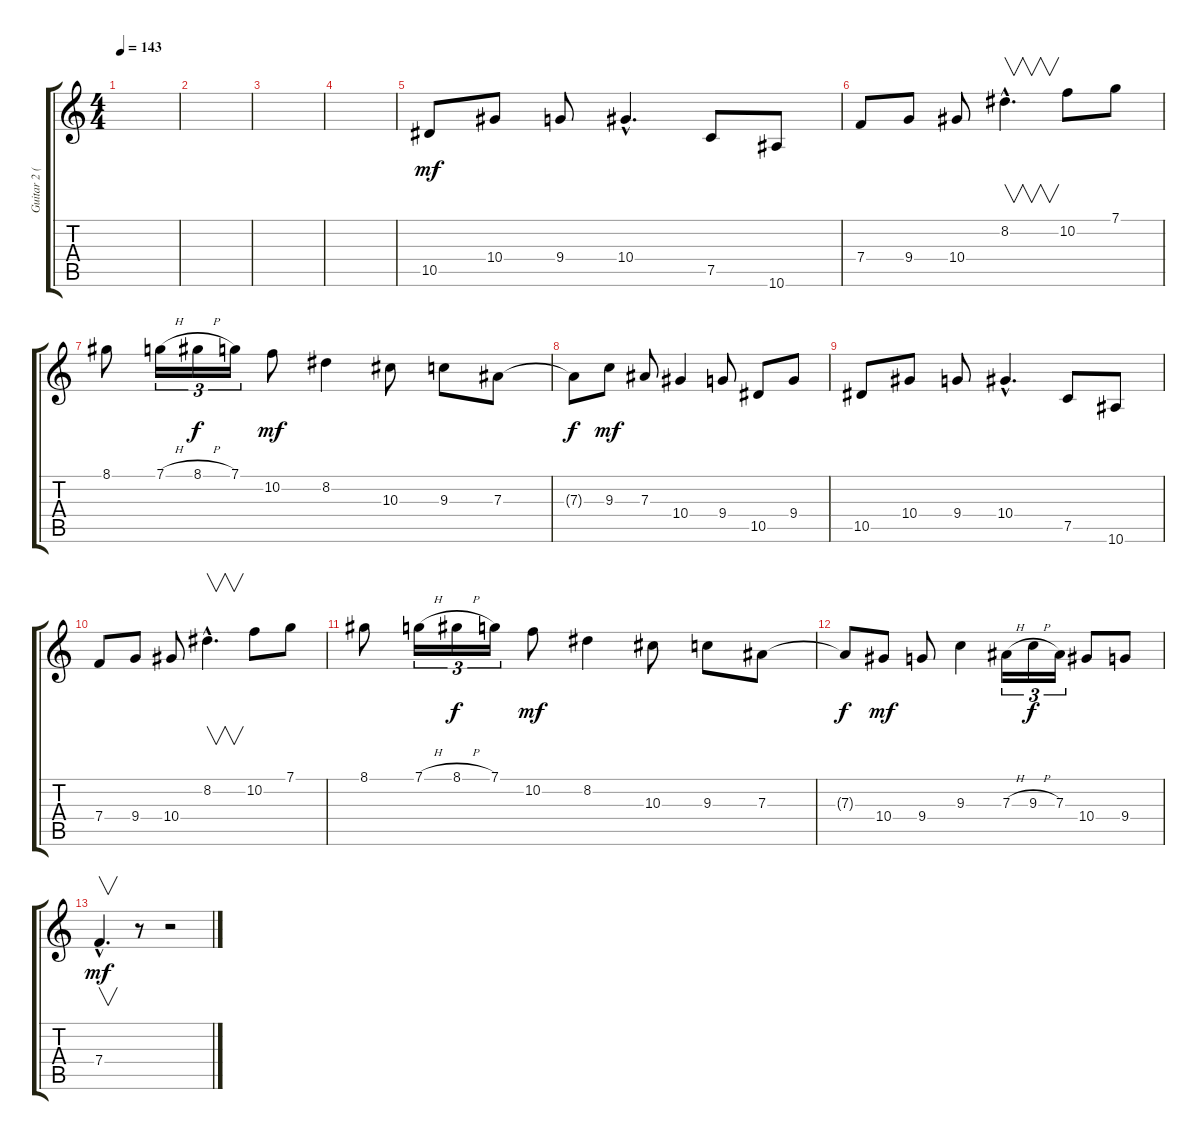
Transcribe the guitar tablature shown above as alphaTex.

\track ("Guitar 2 (Lead)" "Guitar 2 (") {instrument distortionguitar}
\staff {score tabs}
\tuning (C4 G3 Eb3 Bb2 F2 C2) {hide}
\ts (4 4)
\tempo 143
\clef g2
\ks c
|
|
|
|
10.5.8{dy mf balance 12} 10.4.8 9.4.8 10.4{hac}.4{d} 7.5.8 10.6.8 |
7.4.8 9.4.8 10.4.8 8.2{hac}.4{v d} 10.2.8 7.1.8 |
8.1.8 7.1{h}.16{tu (3 2)} 8.1{h}.16{tu (3 2) dy f} 7.1.16{tu (3 2)} 10.2.8{dy mf} 8.2.4 10.3.8 9.3.8 7.3.8 |
7.3{t}.8{dy f} 9.3.8{dy mf} 7.3.8 10.4.4 9.4.8 10.5.8 9.4.8 |
10.5.8 10.4.8 9.4.8 10.4{hac}.4{d} 7.5.8 10.6.8 |
7.4.8 9.4.8 10.4.8 8.2{hac}.4{v d} 10.2.8 7.1.8 |
8.1.8 7.1{h}.16{tu (3 2)} 8.1{h}.16{tu (3 2) dy f} 7.1.16{tu (3 2)} 10.2.8{dy mf} 8.2.4 10.3.8 9.3.8 7.3.8 |
7.3{t}.8{dy f} 10.4.8{dy mf} 9.4.8 9.3.4 7.3{h}.16{tu (3 2)} 9.3{h}.16{tu (3 2) dy f} 7.3.16{tu (3 2)} 10.4.8 9.4.8 |
7.4{hac}.4{v d dy mf} r.8 r.2
